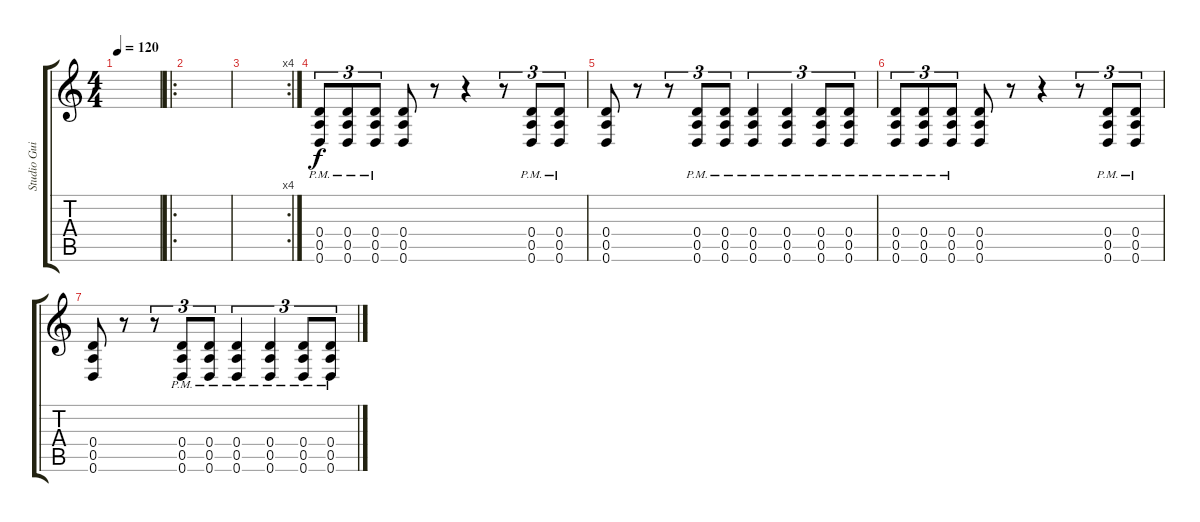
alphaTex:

\track ("Studio Guitar" "Studio Gui") {instrument distortionguitar}
\staff {score tabs}
\tuning (E4 B3 G3 D3 A2 D2) {hide}
\ts (4 4)
\tempo 120
\clef g2
\ks c
|
\ro
|
\rc 4
|
(0.4{pm} 0.5{pm} 0.6{pm}).8{tu (3 2)} (0.4{pm} 0.5{pm} 0.6{pm}).8{tu (3 2)} (0.4{pm} 0.5{pm} 0.6{pm}).8{tu (3 2)} (0.4 0.5 0.6).8 r.8 r.4 r.8{tu (3 2)} (0.4{pm} 0.5{pm} 0.6{pm}).8{tu (3 2)} (0.4{pm} 0.5{pm} 0.6{pm}).8{tu (3 2)} |
(0.4 0.5 0.6).8 r.8 r.8{tu (3 2)} (0.4{pm} 0.5{pm} 0.6{pm}).8{tu (3 2)} (0.4{pm} 0.5{pm} 0.6{pm}).8{tu (3 2)} (0.4{pm} 0.5{pm} 0.6{pm}).4{tu (3 2)} (0.4{pm} 0.5{pm} 0.6{pm}).4{tu (3 2)} (0.4{pm} 0.5{pm} 0.6{pm}).8{tu (3 2)} (0.4{pm} 0.5{pm} 0.6{pm}).8{tu (3 2)} |
(0.4{pm} 0.5{pm} 0.6{pm}).8{tu (3 2)} (0.4{pm} 0.5{pm} 0.6{pm}).8{tu (3 2)} (0.4{pm} 0.5{pm} 0.6{pm}).8{tu (3 2)} (0.4 0.5 0.6).8 r.8 r.4 r.8{tu (3 2)} (0.4{pm} 0.5{pm} 0.6{pm}).8{tu (3 2)} (0.4{pm} 0.5{pm} 0.6{pm}).8{tu (3 2)} |
(0.4 0.5 0.6).8 r.8 r.8{tu (3 2)} (0.4{pm} 0.5{pm} 0.6{pm}).8{tu (3 2)} (0.4{pm} 0.5{pm} 0.6{pm}).8{tu (3 2)} (0.4{pm} 0.5{pm} 0.6{pm}).4{tu (3 2)} (0.4{pm} 0.5{pm} 0.6{pm}).4{tu (3 2)} (0.4{pm} 0.5{pm} 0.6{pm}).8{tu (3 2)} (0.4{pm} 0.5{pm} 0.6{pm}).8{tu (3 2)}
